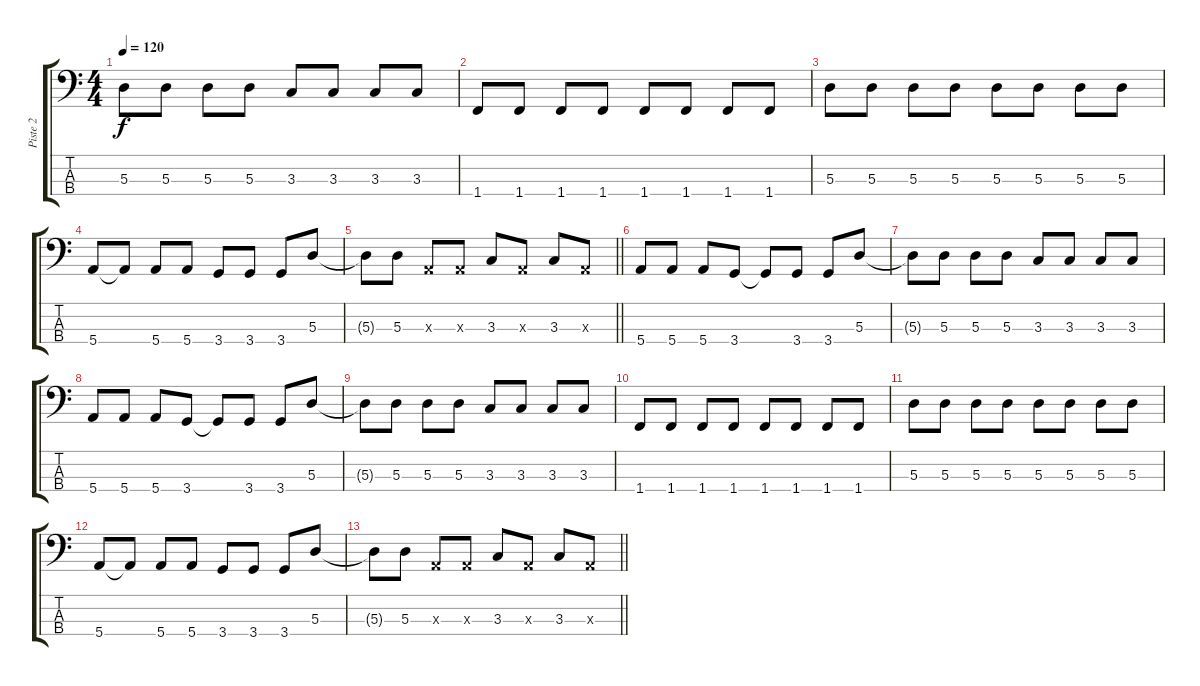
\track ("Piste 2" "Piste 2") {instrument electricbassfinger}
\staff {score tabs}
\tuning (G2 D2 A1 E1) {hide}
\ts (4 4)
\tempo 120
\clef f4
\ks c
5.3{t}.8{dy f} 5.3.8 5.3.8 5.3.8 3.3.8 3.3.8 3.3.8 3.3.8 |
1.4.8 1.4.8 1.4.8 1.4.8 1.4.8 1.4.8 1.4.8 1.4.8 |
5.3.8 5.3.8 5.3.8 5.3.8 5.3.8 5.3.8 5.3.8 5.3.8 |
5.4.8 5.4{t}.8 5.4.8 5.4.8 3.4.8 3.4.8 3.4.8 5.3.8 |
\barLineRight lightlight
5.3{t}.8 5.3.8 0.3{x}.8 0.3{x}.8 3.3.8 0.3{x}.8 3.3.8 0.3{x}.8 |
5.4.8 5.4.8 5.4.8 3.4.8 3.4{t}.8 3.4.8 3.4.8 5.3.8 |
5.3{t}.8 5.3.8 5.3.8 5.3.8 3.3.8 3.3.8 3.3.8 3.3.8 |
5.4.8 5.4.8 5.4.8 3.4.8 3.4{t}.8 3.4.8 3.4.8 5.3.8 |
5.3{t}.8 5.3.8 5.3.8 5.3.8 3.3.8 3.3.8 3.3.8 3.3.8 |
1.4.8 1.4.8 1.4.8 1.4.8 1.4.8 1.4.8 1.4.8 1.4.8 |
5.3.8 5.3.8 5.3.8 5.3.8 5.3.8 5.3.8 5.3.8 5.3.8 |
5.4.8 5.4{t}.8 5.4.8 5.4.8 3.4.8 3.4.8 3.4.8 5.3.8 |
\barLineRight lightlight
5.3{t}.8 5.3.8 0.3{x}.8 0.3{x}.8 3.3.8 0.3{x}.8 3.3.8 0.3{x}.8
